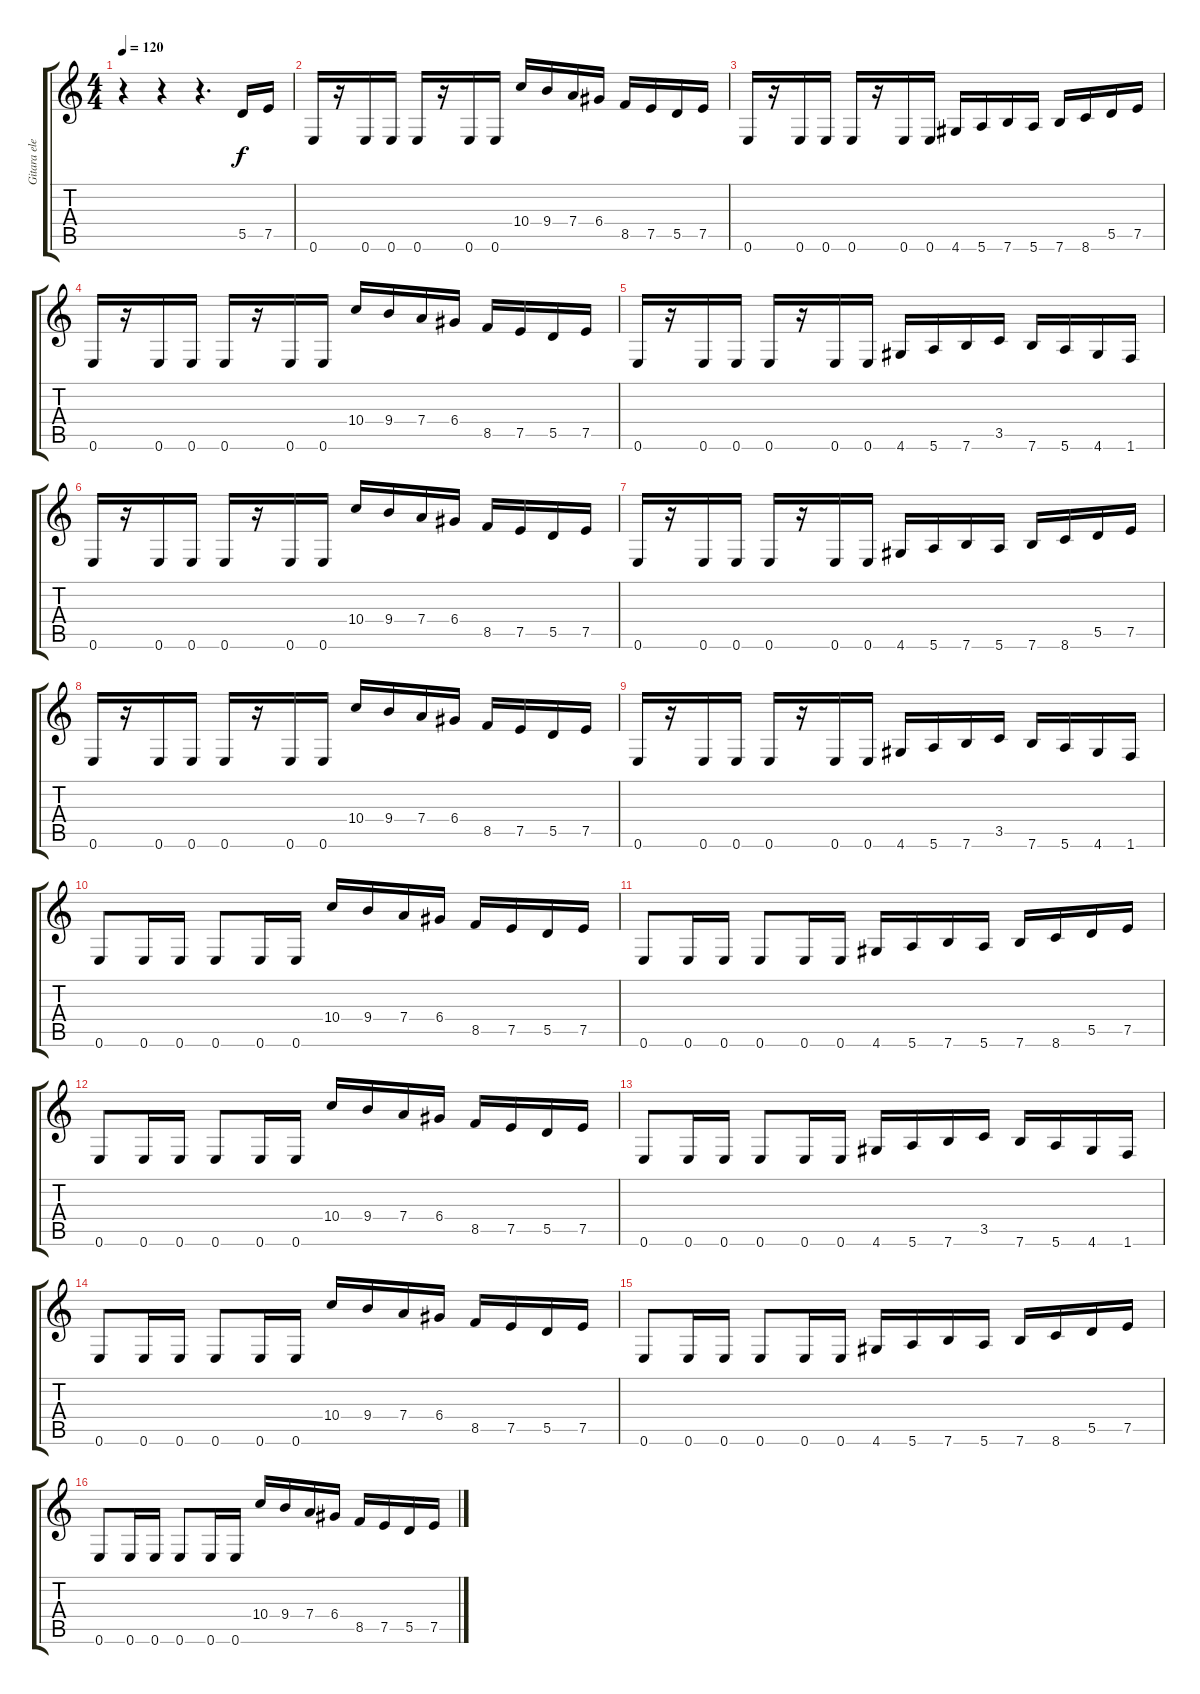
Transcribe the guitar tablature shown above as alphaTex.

\track ("Gitara elektryczna" "Gitara ele") {instrument distortionguitar}
\staff {score tabs}
\tuning (E4 B3 G3 D3 A2 E2) {hide}
\ts (4 4)
\tempo 120
\clef g2
\ks c
r.4{dy f instrument distortionguitar} r.4 r.4{d} 5.5.16 7.5.16 |
0.6.16 r.16 0.6.16 0.6.16 0.6.16 r.16 0.6.16 0.6.16 10.4.16 9.4.16 7.4.16 6.4.16 8.5.16 7.5.16 5.5.16 7.5.16 |
0.6.16 r.16 0.6.16 0.6.16 0.6.16 r.16 0.6.16 0.6.16 4.6.16 5.6.16 7.6.16 5.6.16 7.6.16 8.6.16 5.5.16 7.5.16 |
0.6.16 r.16 0.6.16 0.6.16 0.6.16 r.16 0.6.16 0.6.16 10.4.16 9.4.16 7.4.16 6.4.16 8.5.16 7.5.16 5.5.16 7.5.16 |
0.6.16 r.16 0.6.16 0.6.16 0.6.16 r.16 0.6.16 0.6.16 4.6.16 5.6.16 7.6.16 3.5.16 7.6.16 5.6.16 4.6.16 1.6.16 |
0.6.16 r.16 0.6.16 0.6.16 0.6.16 r.16 0.6.16 0.6.16 10.4.16 9.4.16 7.4.16 6.4.16 8.5.16 7.5.16 5.5.16 7.5.16 |
0.6.16 r.16 0.6.16 0.6.16 0.6.16 r.16 0.6.16 0.6.16 4.6.16 5.6.16 7.6.16 5.6.16 7.6.16 8.6.16 5.5.16 7.5.16 |
0.6.16 r.16 0.6.16 0.6.16 0.6.16 r.16 0.6.16 0.6.16 10.4.16 9.4.16 7.4.16 6.4.16 8.5.16 7.5.16 5.5.16 7.5.16 |
0.6.16 r.16 0.6.16 0.6.16 0.6.16 r.16 0.6.16 0.6.16 4.6.16 5.6.16 7.6.16 3.5.16 7.6.16 5.6.16 4.6.16 1.6.16 |
0.6.8 0.6.16 0.6.16 0.6.8 0.6.16 0.6.16 10.4.16 9.4.16 7.4.16 6.4.16 8.5.16 7.5.16 5.5.16 7.5.16 |
0.6.8 0.6.16 0.6.16 0.6.8 0.6.16 0.6.16 4.6.16 5.6.16 7.6.16 5.6.16 7.6.16 8.6.16 5.5.16 7.5.16 |
0.6.8 0.6.16 0.6.16 0.6.8 0.6.16 0.6.16 10.4.16 9.4.16 7.4.16 6.4.16 8.5.16 7.5.16 5.5.16 7.5.16 |
0.6.8 0.6.16 0.6.16 0.6.8 0.6.16 0.6.16 4.6.16 5.6.16 7.6.16 3.5.16 7.6.16 5.6.16 4.6.16 1.6.16 |
0.6.8 0.6.16 0.6.16 0.6.8 0.6.16 0.6.16 10.4.16 9.4.16 7.4.16 6.4.16 8.5.16 7.5.16 5.5.16 7.5.16 |
0.6.8 0.6.16 0.6.16 0.6.8 0.6.16 0.6.16 4.6.16 5.6.16 7.6.16 5.6.16 7.6.16 8.6.16 5.5.16 7.5.16 |
0.6.8 0.6.16 0.6.16 0.6.8 0.6.16 0.6.16 10.4.16 9.4.16 7.4.16 6.4.16 8.5.16 7.5.16 5.5.16 7.5.16
